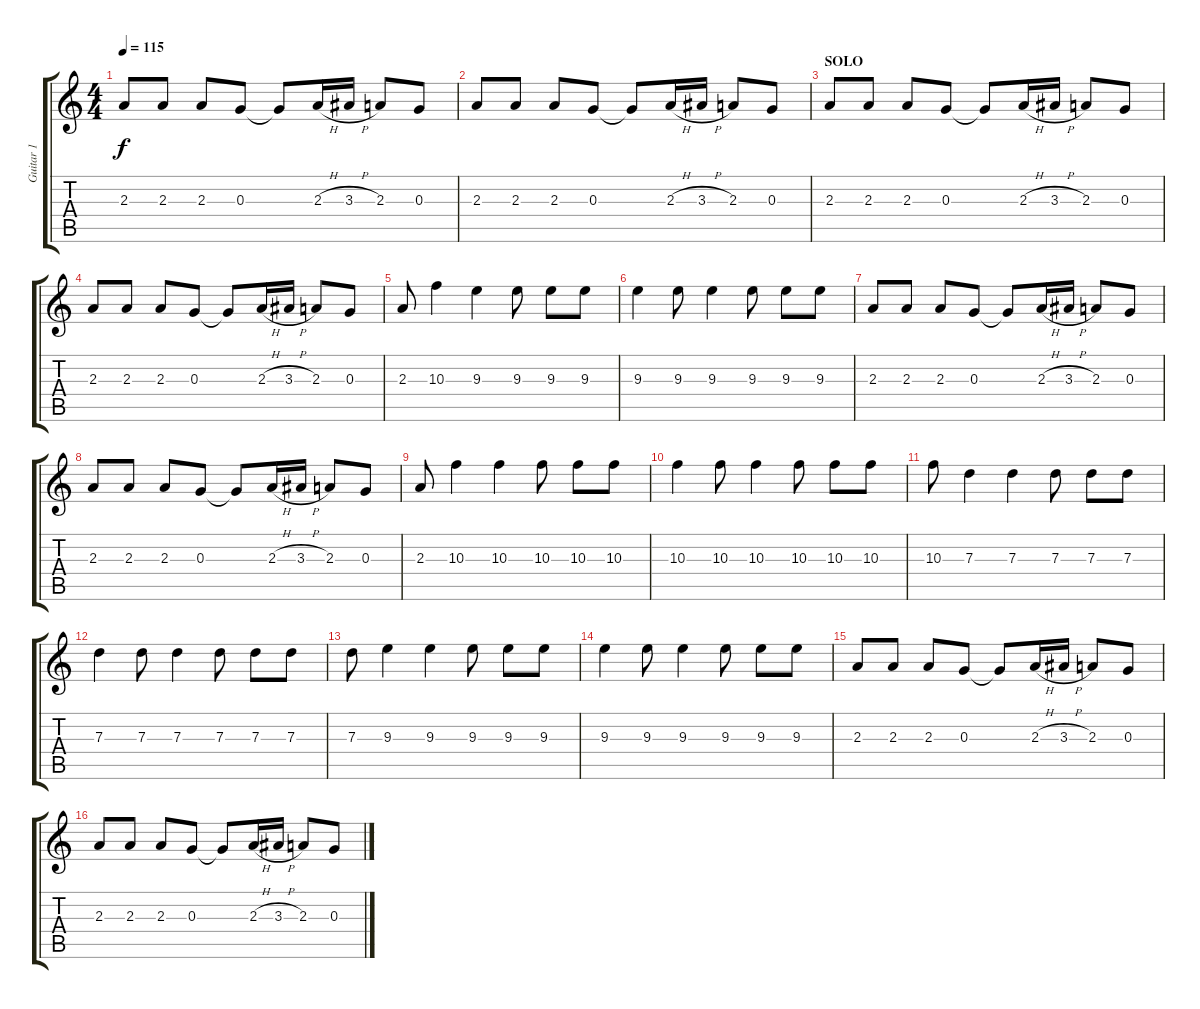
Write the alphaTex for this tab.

\track ("Guitar 1" "Guitar 1") {instrument distortionguitar}
\staff {score tabs}
\tuning (E4 B3 G3 D3 A2 E2) {hide}
\ts (4 4)
\tempo 115
\clef g2
\ks c
2.3.8{dy f instrument distortionguitar} 2.3.8 2.3.8 0.3.8 0.3{t}.8 2.3{h}.16 3.3{h}.16 2.3.8 0.3.8 |
2.3.8{instrument distortionguitar} 2.3.8 2.3.8 0.3.8 0.3{t}.8 2.3{h}.16 3.3{h}.16 2.3.8 0.3.8 |
\section ("" "SOLO")
2.3.8{instrument distortionguitar} 2.3.8 2.3.8 0.3.8 0.3{t}.8 2.3{h}.16 3.3{h}.16 2.3.8 0.3.8 |
2.3.8{instrument distortionguitar} 2.3.8 2.3.8 0.3.8 0.3{t}.8 2.3{h}.16 3.3{h}.16 2.3.8 0.3.8 |
2.3.8 10.3.4 9.3.4 9.3.8 9.3.8 9.3.8 |
9.3.4 9.3.8 9.3.4 9.3.8 9.3.8 9.3.8 |
2.3.8{instrument distortionguitar} 2.3.8 2.3.8 0.3.8 0.3{t}.8 2.3{h}.16 3.3{h}.16 2.3.8 0.3.8 |
2.3.8{instrument distortionguitar} 2.3.8 2.3.8 0.3.8 0.3{t}.8 2.3{h}.16 3.3{h}.16 2.3.8 0.3.8 |
2.3.8 10.3.4 10.3.4 10.3.8 10.3.8 10.3.8 |
10.3.4 10.3.8 10.3.4 10.3.8 10.3.8 10.3.8 |
10.3.8 7.3.4 7.3.4 7.3.8 7.3.8 7.3.8 |
7.3.4 7.3.8 7.3.4 7.3.8 7.3.8 7.3.8 |
7.3.8 9.3.4 9.3.4 9.3.8 9.3.8 9.3.8 |
9.3.4 9.3.8 9.3.4 9.3.8 9.3.8 9.3.8 |
2.3.8{instrument distortionguitar} 2.3.8 2.3.8 0.3.8 0.3{t}.8 2.3{h}.16 3.3{h}.16 2.3.8 0.3.8 |
2.3.8{instrument distortionguitar} 2.3.8 2.3.8 0.3.8 0.3{t}.8 2.3{h}.16 3.3{h}.16 2.3.8 0.3.8
